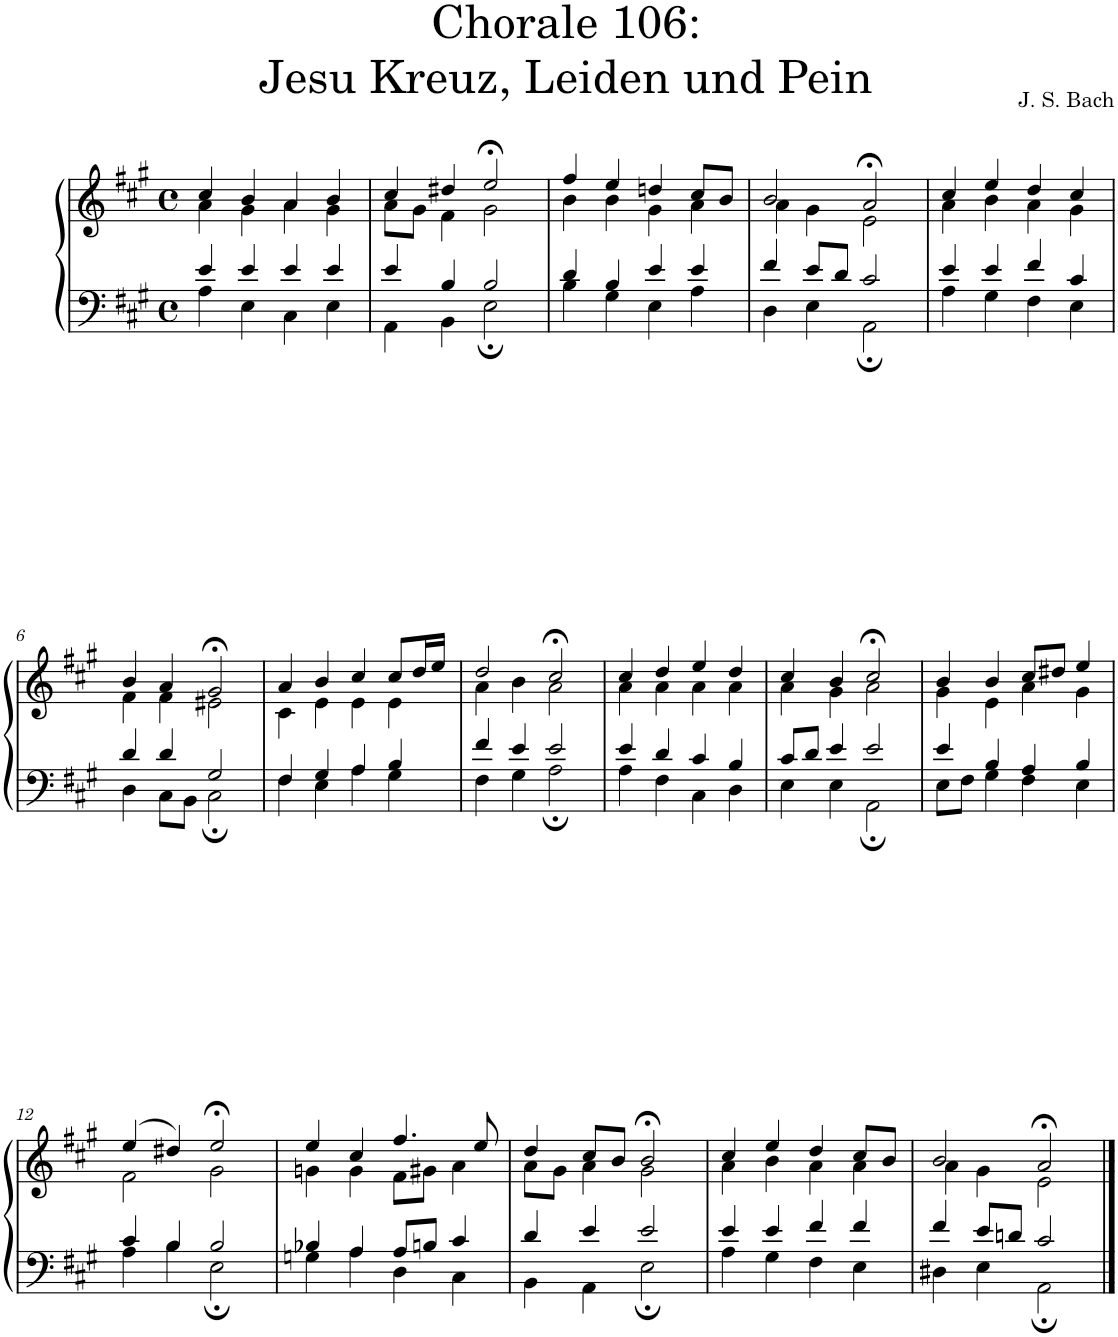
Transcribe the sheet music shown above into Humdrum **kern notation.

**kern	**kern
*part1	*part1
*staff2	*staff1
*I"S,A	*
*clefF4	*clefG2
*k[f#c#g#]	*k[f#c#g#]
*M4/4	*M4/4
*met(c)	*met(c)
=1	=1
*^	*^
4e/	4A\	4cc#/	4a\
4e/	4E\	4b/	4g#\
4e/	4C#\	4a/	4a\
4e/	4E\	4b/	4g#\
=2	=2	=2	=2
4e/	4AA\	4cc#/	8a\L
.	.	.	8g#\J
4B/	4BB\	4dd#X/	4f#\
2B/	2E;\	2ee;</	2g#\
=3	=3	=3	=3
4d/	4B\	4ff#/	4b\
4B/	4G#\	4ee/	4b\
4e/	4E\	4ddn/	4g#\
4e/	4A\	8cc#/L	4a\
.	.	8b/J	.
=4	=4	=4	=4
4f#/	4D\	2b/	4a\
8e/L	4E\	.	4g#\
8d/J	.	.	.
2c#/	2AA;\	2a;</	2e\
=5	=5	=5	=5
4e/	4A\	4cc#/	4a\
4e/	4G#\	4ee/	4b\
4f#/	4F#\	4dd/	4a\
4c#/	4E\	4cc#/	4g#\
!!LO:LB:g=z	!!
=6	=6	=6	=6
4d/	4D\	4b/	4f#\
4d/	8C#\L	4a/	4f#\
.	8BB\J	.	.
2G#/	2C#;\	2g#;</	2e#X\
=7	=7	=7	=7
4F#/	4F#\	4a/	4c#\
4G#/	4E\	4b/	4e\
4A/	4A\	4cc#/	4e\
4B/	4G#\	8cc#/L	4e\
.	.	16dd/L	.
.	.	16ee/JJ	.
=8	=8	=8	=8
4f#/	4F#\	2dd/	4a\
4e/	4G#\	.	4b\
2e/	2A;\	2cc#;</	2a\
=9	=9	=9	=9
4e/	4A\	4cc#/	4a\
4d/	4F#\	4dd/	4a\
4c#/	4C#\	4ee/	4a\
4B/	4D\	4dd/	4a\
=10	=10	=10	=10
8c#/L	4E\	4cc#/	4a\
8d/J	.	.	.
4e/	4E\	4b/	4g#\
2e/	2AA;\	2cc#;</	2a\
=11	=11	=11	=11
4e/	8E\L	4b/	4g#\
.	8F#\J	.	.
4B/	4G#\	4b/	4e\
4A/	4F#\	8cc#/L	4a\
.	.	8dd#X/J	.
4B/	4E\	4ee/	4g#\
!!LO:LB:g=z	!!
=12	=12	=12	=12
4c#/	4A\	(>4ee/	2f#\
4B/	4B\	4dd#X/)	.
2B/	2E;\	2ee;</	2g#\
=13	=13	=13	=13
4B-X/	4Gn\	4ee/	4gn\
4A/	4A\	4cc#/	4g\
8A/L	4D\	4.ff#/	8f#\L
8Bn/J	.	.	8g#X\J
4c#/	4C#\	.	4a\
.	.	8ee/	.
=14	=14	=14	=14
4d/	4BB\	4dd/	8a\L
.	.	.	8g#\J
4e/	4AA\	8cc#/L	4a\
.	.	8b/J	.
2e/	2E;\	2b;</	2g#\
=15	=15	=15	=15
4e/	4A\	4cc#/	4a\
4e/	4G#\	4ee/	4b\
4f#/	4F#\	4dd/	4a\
4f#/	4E\	8cc#/L	4a\
.	.	8b/J	.
=16	=16	=16	=16
4f#/	4D#X\	2b/	4a\
8e/L	4E\	.	4g#\
8dn/J	.	.	.
2c#/	2AA;\	2a;</	2e\
*v	*v	*	*
*	*v	*v
==	==
*-	*-
